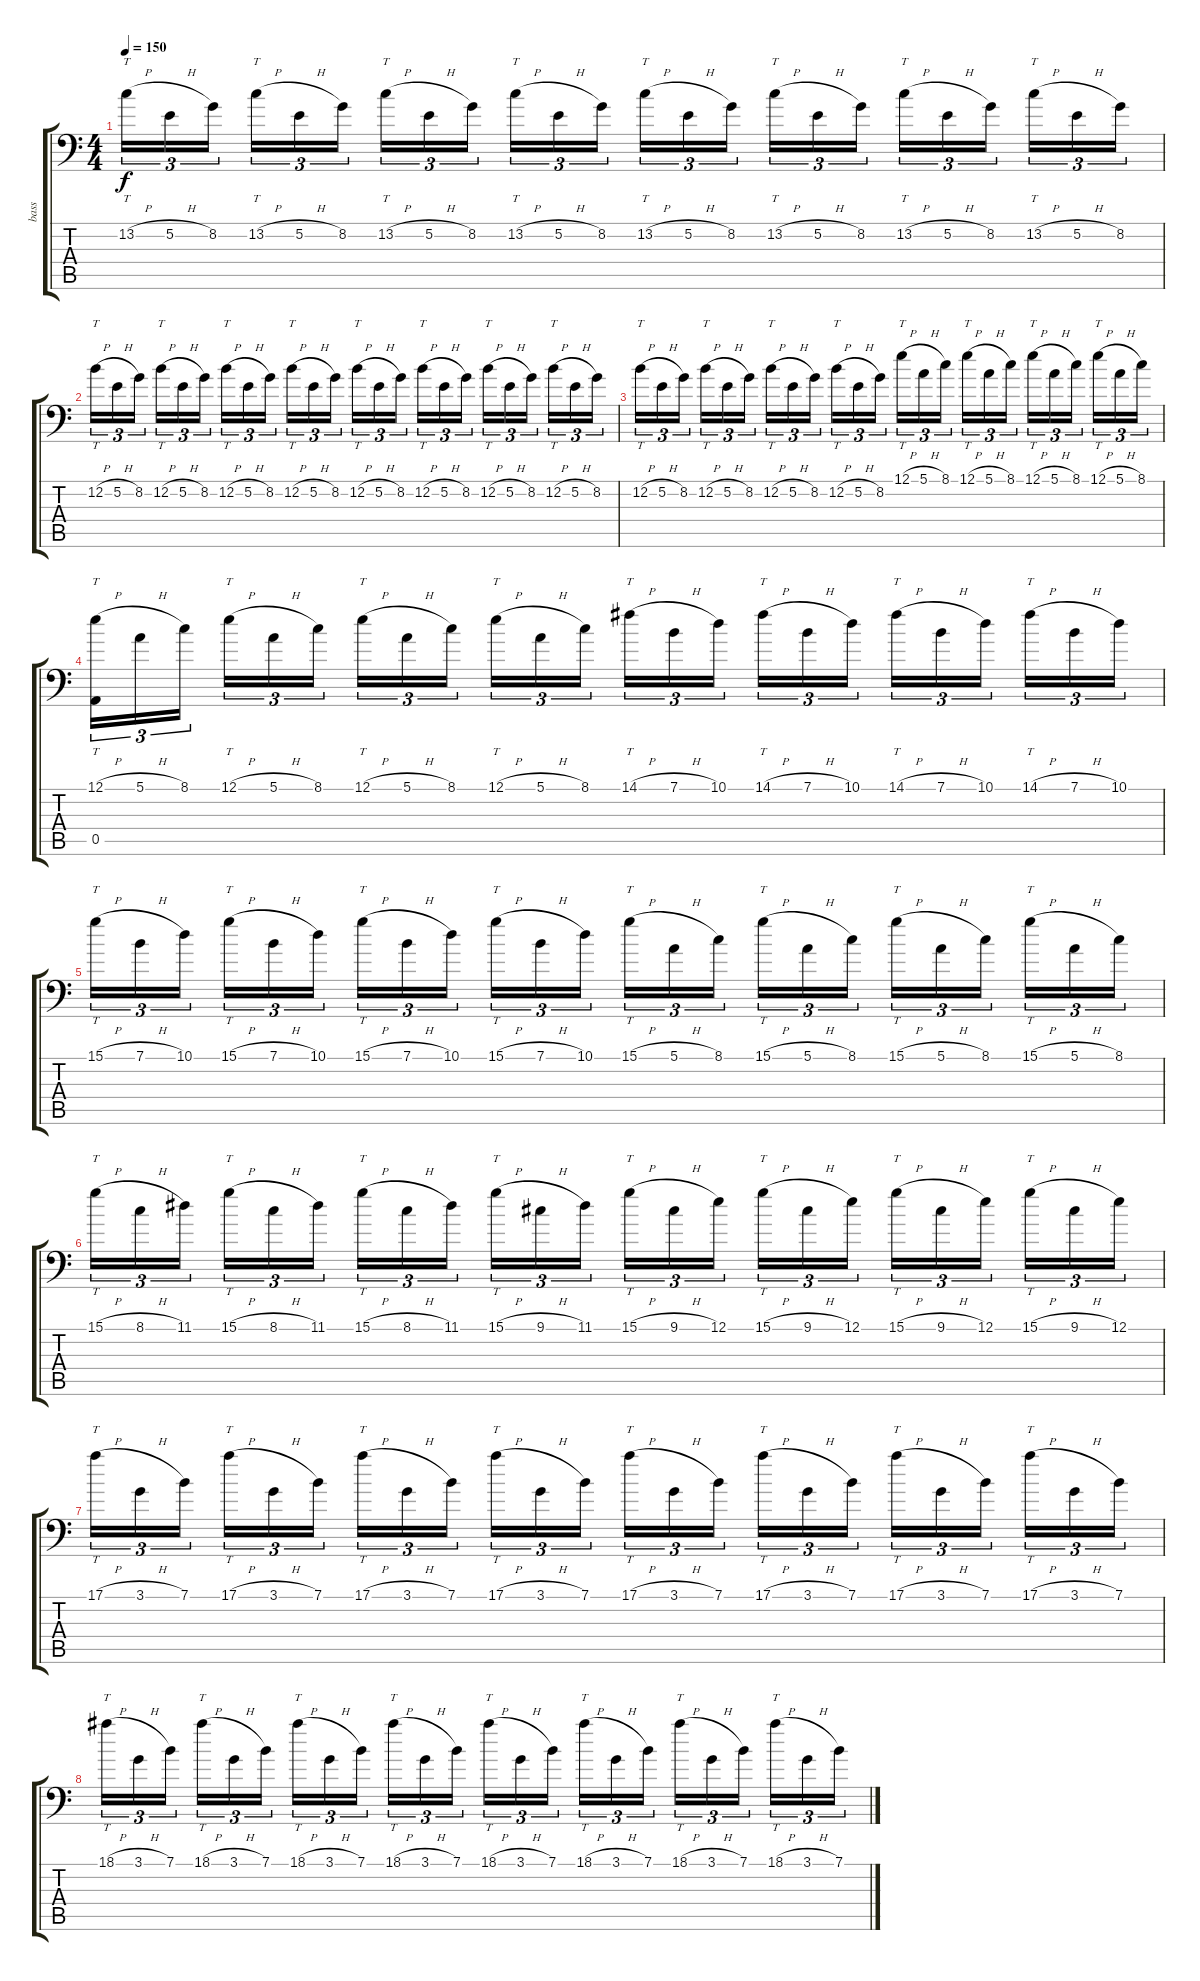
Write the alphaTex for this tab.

\track ("bass" "bass") {instrument fretlessbass}
\staff {score tabs}
\tuning (E3 B2 G2 D2 A1 E1) {hide}
\ts (4 4)
\tempo 150
\clef f4
\ks c
13.2{h}.16{tt tu (3 2) dy f} 5.2{h}.16{tu (3 2)} 8.2.16{tu (3 2)} 13.2{h}.16{tt tu (3 2)} 5.2{h}.16{tu (3 2)} 8.2.16{tu (3 2)} 13.2{h}.16{tt tu (3 2)} 5.2{h}.16{tu (3 2)} 8.2.16{tu (3 2)} 13.2{h}.16{tt tu (3 2)} 5.2{h}.16{tu (3 2)} 8.2.16{tu (3 2)} 13.2{h}.16{tt tu (3 2)} 5.2{h}.16{tu (3 2)} 8.2.16{tu (3 2)} 13.2{h}.16{tt tu (3 2)} 5.2{h}.16{tu (3 2)} 8.2.16{tu (3 2)} 13.2{h}.16{tt tu (3 2)} 5.2{h}.16{tu (3 2)} 8.2.16{tu (3 2)} 13.2{h}.16{tt tu (3 2)} 5.2{h}.16{tu (3 2)} 8.2.16{tu (3 2)} |
12.2{h}.16{tt tu (3 2)} 5.2{h}.16{tu (3 2)} 8.2.16{tu (3 2)} 12.2{h}.16{tt tu (3 2)} 5.2{h}.16{tu (3 2)} 8.2.16{tu (3 2)} 12.2{h}.16{tt tu (3 2)} 5.2{h}.16{tu (3 2)} 8.2.16{tu (3 2)} 12.2{h}.16{tt tu (3 2)} 5.2{h}.16{tu (3 2)} 8.2.16{tu (3 2)} 12.2{h}.16{tt tu (3 2)} 5.2{h}.16{tu (3 2)} 8.2.16{tu (3 2)} 12.2{h}.16{tt tu (3 2)} 5.2{h}.16{tu (3 2)} 8.2.16{tu (3 2)} 12.2{h}.16{tt tu (3 2)} 5.2{h}.16{tu (3 2)} 8.2.16{tu (3 2)} 12.2{h}.16{tt tu (3 2)} 5.2{h}.16{tu (3 2)} 8.2.16{tu (3 2)} |
12.2{h}.16{tt tu (3 2)} 5.2{h}.16{tu (3 2)} 8.2.16{tu (3 2)} 12.2{h}.16{tt tu (3 2)} 5.2{h}.16{tu (3 2)} 8.2.16{tu (3 2)} 12.2{h}.16{tt tu (3 2)} 5.2{h}.16{tu (3 2)} 8.2.16{tu (3 2)} 12.2{h}.16{tt tu (3 2)} 5.2{h}.16{tu (3 2)} 8.2.16{tu (3 2)} 12.1{h}.16{tt tu (3 2)} 5.1{h}.16{tu (3 2)} 8.1.16{tu (3 2)} 12.1{h}.16{tt tu (3 2)} 5.1{h}.16{tu (3 2)} 8.1.16{tu (3 2)} 12.1{h}.16{tt tu (3 2)} 5.1{h}.16{tu (3 2)} 8.1.16{tu (3 2)} 12.1{h}.16{tt tu (3 2)} 5.1{h}.16{tu (3 2)} 8.1.16{tu (3 2)} |
(12.1{h} 0.5).16{tt tu (3 2)} 5.1{h}.16{tu (3 2)} 8.1.16{tu (3 2)} 12.1{h}.16{tt tu (3 2)} 5.1{h}.16{tu (3 2)} 8.1.16{tu (3 2)} 12.1{h}.16{tt tu (3 2)} 5.1{h}.16{tu (3 2)} 8.1.16{tu (3 2)} 12.1{h}.16{tt tu (3 2)} 5.1{h}.16{tu (3 2)} 8.1.16{tu (3 2)} 14.1{h}.16{tt tu (3 2)} 7.1{h}.16{tu (3 2)} 10.1.16{tu (3 2)} 14.1{h}.16{tt tu (3 2)} 7.1{h}.16{tu (3 2)} 10.1.16{tu (3 2)} 14.1{h}.16{tt tu (3 2)} 7.1{h}.16{tu (3 2)} 10.1.16{tu (3 2)} 14.1{h}.16{tt tu (3 2)} 7.1{h}.16{tu (3 2)} 10.1.16{tu (3 2)} |
15.1{h}.16{tt tu (3 2)} 7.1{h}.16{tu (3 2)} 10.1.16{tu (3 2)} 15.1{h}.16{tt tu (3 2)} 7.1{h}.16{tu (3 2)} 10.1.16{tu (3 2)} 15.1{h}.16{tt tu (3 2)} 7.1{h}.16{tu (3 2)} 10.1.16{tu (3 2)} 15.1{h}.16{tt tu (3 2)} 7.1{h}.16{tu (3 2)} 10.1.16{tu (3 2)} 15.1{h}.16{tt tu (3 2)} 5.1{h}.16{tu (3 2)} 8.1.16{tu (3 2)} 15.1{h}.16{tt tu (3 2)} 5.1{h}.16{tu (3 2)} 8.1.16{tu (3 2)} 15.1{h}.16{tt tu (3 2)} 5.1{h}.16{tu (3 2)} 8.1.16{tu (3 2)} 15.1{h}.16{tt tu (3 2)} 5.1{h}.16{tu (3 2)} 8.1.16{tu (3 2)} |
15.1{h}.16{tt tu (3 2)} 8.1{h}.16{tu (3 2)} 11.1.16{tu (3 2)} 15.1{h}.16{tt tu (3 2)} 8.1{h}.16{tu (3 2)} 11.1.16{tu (3 2)} 15.1{h}.16{tt tu (3 2)} 8.1{h}.16{tu (3 2)} 11.1.16{tu (3 2)} 15.1{h}.16{tt tu (3 2)} 9.1{h}.16{tu (3 2)} 11.1.16{tu (3 2)} 15.1{h}.16{tt tu (3 2)} 9.1{h}.16{tu (3 2)} 12.1.16{tu (3 2)} 15.1{h}.16{tt tu (3 2)} 9.1{h}.16{tu (3 2)} 12.1.16{tu (3 2)} 15.1{h}.16{tt tu (3 2)} 9.1{h}.16{tu (3 2)} 12.1.16{tu (3 2)} 15.1{h}.16{tt tu (3 2)} 9.1{h}.16{tu (3 2)} 12.1.16{tu (3 2)} |
17.1{h}.16{tt tu (3 2)} 3.1{h}.16{tu (3 2)} 7.1.16{tu (3 2)} 17.1{h}.16{tt tu (3 2)} 3.1{h}.16{tu (3 2)} 7.1.16{tu (3 2)} 17.1{h}.16{tt tu (3 2)} 3.1{h}.16{tu (3 2)} 7.1.16{tu (3 2)} 17.1{h}.16{tt tu (3 2)} 3.1{h}.16{tu (3 2)} 7.1.16{tu (3 2)} 17.1{h}.16{tt tu (3 2)} 3.1{h}.16{tu (3 2)} 7.1.16{tu (3 2)} 17.1{h}.16{tt tu (3 2)} 3.1{h}.16{tu (3 2)} 7.1.16{tu (3 2)} 17.1{h}.16{tt tu (3 2)} 3.1{h}.16{tu (3 2)} 7.1.16{tu (3 2)} 17.1{h}.16{tt tu (3 2)} 3.1{h}.16{tu (3 2)} 7.1.16{tu (3 2)} |
18.1{h}.16{tt tu (3 2)} 3.1{h}.16{tu (3 2)} 7.1.16{tu (3 2)} 18.1{h}.16{tt tu (3 2)} 3.1{h}.16{tu (3 2)} 7.1.16{tu (3 2)} 18.1{h}.16{tt tu (3 2)} 3.1{h}.16{tu (3 2)} 7.1.16{tu (3 2)} 18.1{h}.16{tt tu (3 2)} 3.1{h}.16{tu (3 2)} 7.1.16{tu (3 2)} 18.1{h}.16{tt tu (3 2)} 3.1{h}.16{tu (3 2)} 7.1.16{tu (3 2)} 18.1{h}.16{tt tu (3 2)} 3.1{h}.16{tu (3 2)} 7.1.16{tu (3 2)} 18.1{h}.16{tt tu (3 2)} 3.1{h}.16{tu (3 2)} 7.1.16{tu (3 2)} 18.1{h}.16{tt tu (3 2)} 3.1{h}.16{tu (3 2)} 7.1.16{tu (3 2)}
